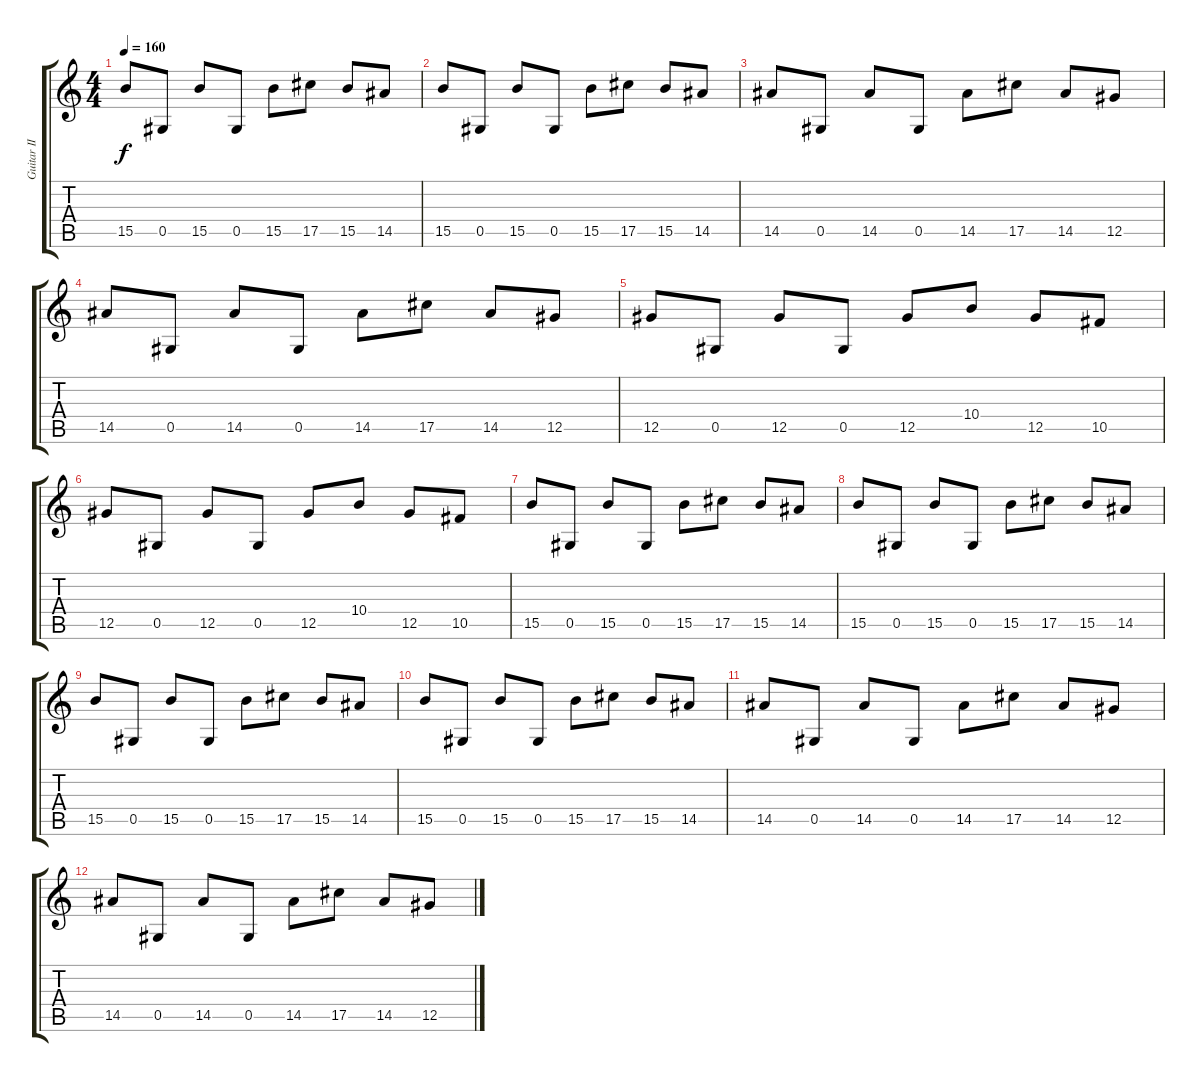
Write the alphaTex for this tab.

\track ("Guitar II" "Guitar II") {instrument distortionguitar}
\staff {score tabs}
\tuning (Eb4 Bb3 Gb3 Db3 Ab2 Db2) {hide}
\ts (4 4)
\tempo 160
\clef g2
\ks c
15.5.8{dy f} 0.5.8 15.5.8 0.5.8 15.5.8 17.5.8 15.5.8 14.5.8 |
15.5.8 0.5.8 15.5.8 0.5.8 15.5.8 17.5.8 15.5.8 14.5.8 |
14.5.8 0.5.8 14.5.8 0.5.8 14.5.8 17.5.8 14.5.8 12.5.8 |
14.5.8 0.5.8 14.5.8 0.5.8 14.5.8 17.5.8 14.5.8 12.5.8 |
12.5.8 0.5.8 12.5.8 0.5.8 12.5.8 10.4.8 12.5.8 10.5.8 |
12.5.8 0.5.8 12.5.8 0.5.8 12.5.8 10.4.8 12.5.8 10.5.8 |
15.5.8 0.5.8 15.5.8 0.5.8 15.5.8 17.5.8 15.5.8 14.5.8 |
15.5.8 0.5.8 15.5.8 0.5.8 15.5.8 17.5.8 15.5.8 14.5.8 |
15.5.8 0.5.8 15.5.8 0.5.8 15.5.8 17.5.8 15.5.8 14.5.8 |
15.5.8 0.5.8 15.5.8 0.5.8 15.5.8 17.5.8 15.5.8 14.5.8 |
14.5.8 0.5.8 14.5.8 0.5.8 14.5.8 17.5.8 14.5.8 12.5.8 |
14.5.8 0.5.8 14.5.8 0.5.8 14.5.8 17.5.8 14.5.8 12.5.8
